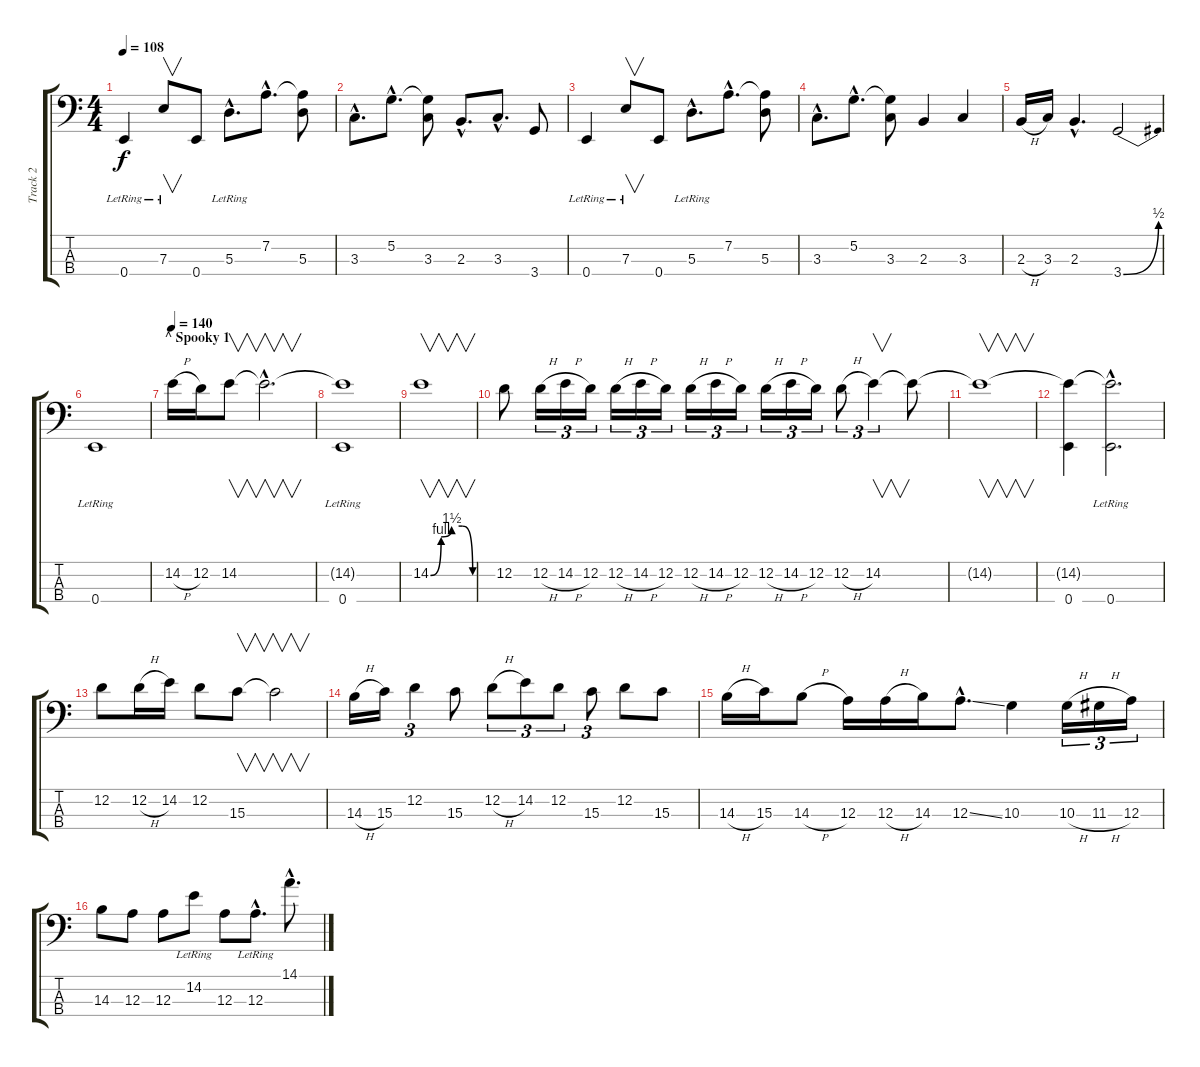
\track ("Track 2" "Track 2") {instrument electricbassfinger}
\staff {score tabs}
\tuning (G2 D2 A1 E1) {hide}
\ts (4 4)
\tempo 108
\clef f4
\ks c
0.4{lr}.4{dy f} 7.3{lr}.8{v} 0.4.8 5.3{hac lr}.8{d} 7.2{hac}.8{d} (7.2{t} 5.3).8 |
3.3{hac}.8{d} 5.2{hac}.8{d} (5.2{t} 3.3).8 2.3{hac}.8{d} 3.3{hac}.8{d} 3.4.8 |
0.4{lr}.4 7.3{lr}.8{v} 0.4.8 5.3{hac lr}.8{d} 7.2{hac}.8{d} (7.2{t} 5.3).8 |
3.3{hac}.8{d} 5.2{hac}.8{d} (5.2{t} 3.3).8 2.3.4 3.3.4 |
2.3{h}.16 3.3.16 2.3{hac}.4{d} 3.4{be (bend 0 0 60 2)}.2 |
0.4{lr}.1 |
\section ("" "^ Spooky 1")
\tempo 140
14.2{h}.16 12.2.16 14.2.8{v} 14.2{hac t}.2{v d} |
(14.2{t} 0.4{lr}).1 |
14.2{be (custom 0 0 15 4 30 6 45 6 60 0)}.1{v} |
12.2.8 12.2{h}.16{tu (3 2)} 14.2{h}.16{tu (3 2)} 12.2.16{tu (3 2)} 12.2{h}.16{tu (3 2)} 14.2{h}.16{tu (3 2)} 12.2.16{tu (3 2)} 12.2{h}.16{tu (3 2)} 14.2{h}.16{tu (3 2)} 12.2.16{tu (3 2)} 12.2{h}.16{tu (3 2)} 14.2{h}.16{tu (3 2)} 12.2.16{tu (3 2)} 12.2{h}.8{tu (3 2)} 14.2.4{v tu (3 2)} 14.2{t}.8 |
14.2{t}.1{v} |
(14.2{t} 0.4).4 (14.2{hac t} 0.4{hac lr}).2{d} |
12.2.8 12.2{h}.16 14.2.16 12.2.8 15.3.8{v} 15.3{t}.2{v} |
14.3{h}.16 15.3.16 12.2.4{tu (3 2)} 15.3.8 12.2{h}.8{tu (3 2)} 14.2.8{tu (3 2)} 12.2.8{tu (3 2)} 15.3.8{tu (3 2)} 12.2.8 15.3.8 |
14.3{h}.16 15.3.16 14.3{h}.8 12.3.16 12.3{h}.16 14.3.16 12.3{ss hac}.8{d} 10.3.4 10.3{h}.16{tu (3 2)} 11.3{h}.16{tu (3 2)} 12.3.16{tu (3 2)} |
14.3.8 12.3.8 12.3.8 14.2{lr}.8 12.3.8 12.3{hac lr}.8{d} 14.1{hac}.8{d}
